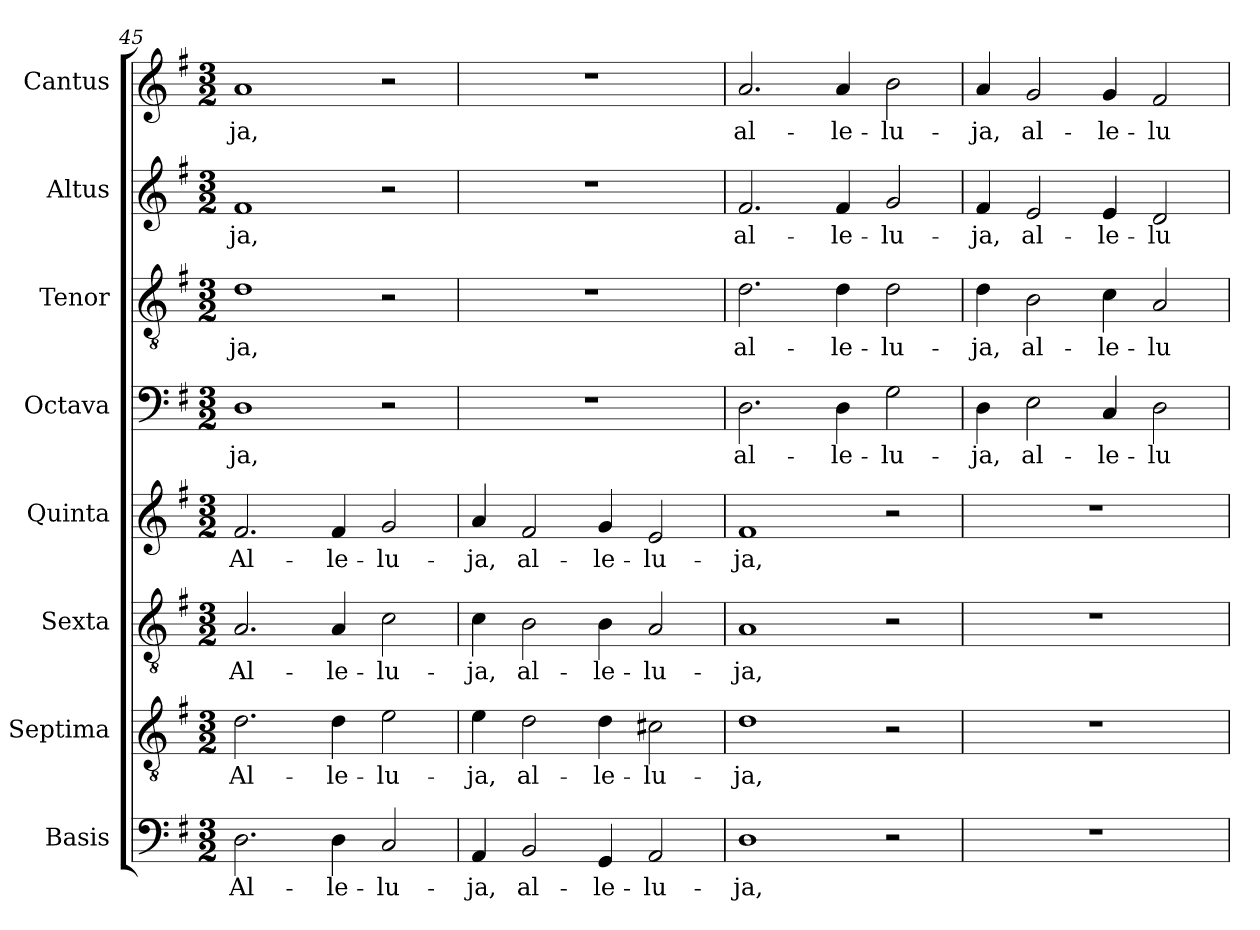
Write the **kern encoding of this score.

**kern	**text	**kern	**text	**kern	**text	**kern	**text	**kern	**text	**kern	**text	**kern	**text	**kern	**text
*part8	*part8	*part7	*part7	*part6	*part6	*part5	*part5	*part4	*part4	*part3	*part3	*part2	*part2	*part1	*part1
*staff8	*staff8	*staff7	*staff7	*staff6	*staff6	*staff5	*staff5	*staff4	*staff4	*staff3	*staff3	*staff2	*staff2	*staff1	*staff1
*I"Basis	*	*I"Septima	*	*I"Sexta	*	*I"Quinta	*	*I"Octava	*	*I"Tenor	*	*I"Altus	*	*I"Cantus	*
*I'B	*	*	*	*	*	*	*	*	*	*I'T	*	*I'A	*	*I'C	*
*clefF4	*	*clefGv2	*	*clefGv2	*	*clefG2	*	*clefF4	*	*clefGv2	*	*clefG2	*	*clefG2	*
*k[f#]	*	*k[f#]	*	*k[f#]	*	*k[f#]	*	*k[f#]	*	*k[f#]	*	*k[f#]	*	*k[f#]	*
*G:	*	*G:	*	*G:	*	*G:	*	*G:	*	*G:	*	*G:	*	*G:	*
*M3/2	*	*M3/2	*	*M3/2	*	*M3/2	*	*M3/2	*	*M3/2	*	*M3/2	*	*M3/2	*
=45	=45	=45	=45	=45	=45	=45	=45	=45	=45	=45	=45	=45	=45	=45	=45
!	!LO:LY:b	!	!LO:LY:b	!	!LO:LY:b	!	!LO:LY:b	!	!LO:LY:b	!	!LO:LY:b	!	!LO:LY:b	!	!LO:LY:b
2.D\	Al-	2.d\	Al-	2.A/	Al-	2.f#/	Al-	1D	-ja,	1d	-ja,	1f#	-ja,	1a	-ja,
!	!LO:LY:b	!	!LO:LY:b	!	!LO:LY:b	!	!LO:LY:b	!	!	!	!	!	!	!	!
4D\	-le-	4d\	-le-	4A/	-le-	4f#/	-le-	.	.	.	.	.	.	.	.
!	!LO:LY:b	!	!LO:LY:b	!	!LO:LY:b	!	!LO:LY:b	!	!	!	!	!	!	!	!
2C/	-lu-	2e\	-lu-	2c\	-lu-	2g/	-lu-	2r	.	2r	.	2r	.	2r	.
=46	=46	=46	=46	=46	=46	=46	=46	=46	=46	=46	=46	=46	=46	=46	=46
!	!LO:LY:b	!	!LO:LY:b	!	!LO:LY:b	!	!LO:LY:b	!	!	!	!	!	!	!	!
4AA/	-ja,	4e\	-ja,	4c\	-ja,	4a/	-ja,	1.r	.	1.r	.	1.r	.	1.r	.
!	!LO:LY:b	!	!LO:LY:b	!	!LO:LY:b	!	!LO:LY:b	!	!	!	!	!	!	!	!
2BB/	al-	2d\	al-	2B\	al-	2f#/	al-	.	.	.	.	.	.	.	.
!	!LO:LY:b	!	!LO:LY:b	!	!LO:LY:b	!	!LO:LY:b	!	!	!	!	!	!	!	!
4GG/	-le-	4d\	-le-	4B\	-le-	4g/	-le-	.	.	.	.	.	.	.	.
!	!LO:LY:b	!	!LO:LY:b	!	!LO:LY:b	!	!LO:LY:b	!	!	!	!	!	!	!	!
2AA/	-lu-	2c#X\	-lu-	2A/	-lu-	2e/	-lu-	.	.	.	.	.	.	.	.
=47	=47	=47	=47	=47	=47	=47	=47	=47	=47	=47	=47	=47	=47	=47	=47
!	!LO:LY:b	!	!LO:LY:b	!	!LO:LY:b	!	!LO:LY:b	!	!LO:LY:b	!	!LO:LY:b	!	!LO:LY:b	!	!LO:LY:b
1D	-ja,	1d	-ja,	1A	-ja,	1f#	-ja,	2.D\	al-	2.d\	al-	2.f#/	al-	2.a/	al-
!	!	!	!	!	!	!	!	!	!LO:LY:b	!	!LO:LY:b	!	!LO:LY:b	!	!LO:LY:b
.	.	.	.	.	.	.	.	4D\	-le-	4d\	-le-	4f#/	-le-	4a/	-le-
!	!	!	!	!	!	!	!	!	!LO:LY:b	!	!LO:LY:b	!	!LO:LY:b	!	!LO:LY:b
2r	.	2r	.	2r	.	2r	.	2G\	-lu-	2d\	-lu-	2g/	-lu-	2b\	-lu-
=48	=48	=48	=48	=48	=48	=48	=48	=48	=48	=48	=48	=48	=48	=48	=48
!	!	!	!	!	!	!	!	!	!LO:LY:b	!	!LO:LY:b	!	!LO:LY:b	!	!LO:LY:b
1.r	.	1.r	.	1.r	.	1.r	.	4D\	-ja,	4d\	-ja,	4f#/	-ja,	4a/	-ja,
!	!	!	!	!	!	!	!	!	!LO:LY:b	!	!LO:LY:b	!	!LO:LY:b	!	!LO:LY:b
.	.	.	.	.	.	.	.	2E\	al-	2B\	al-	2e/	al-	2g/	al-
!	!	!	!	!	!	!	!	!	!LO:LY:b	!	!LO:LY:b	!	!LO:LY:b	!	!LO:LY:b
.	.	.	.	.	.	.	.	4C/	-le-	4c\	-le-	4e/	-le-	4g/	-le-
!	!	!	!	!	!	!	!	!	!LO:LY:b	!	!LO:LY:b	!	!LO:LY:b	!	!LO:LY:b
.	.	.	.	.	.	.	.	2D\	-lu-	2A/	-lu-	2d/	-lu-	2f#/	-lu-
=	=	=	=	=	=	=	=	=	=	=	=	=	=	=	=
*-	*-	*-	*-	*-	*-	*-	*-	*-	*-	*-	*-	*-	*-	*-	*-
